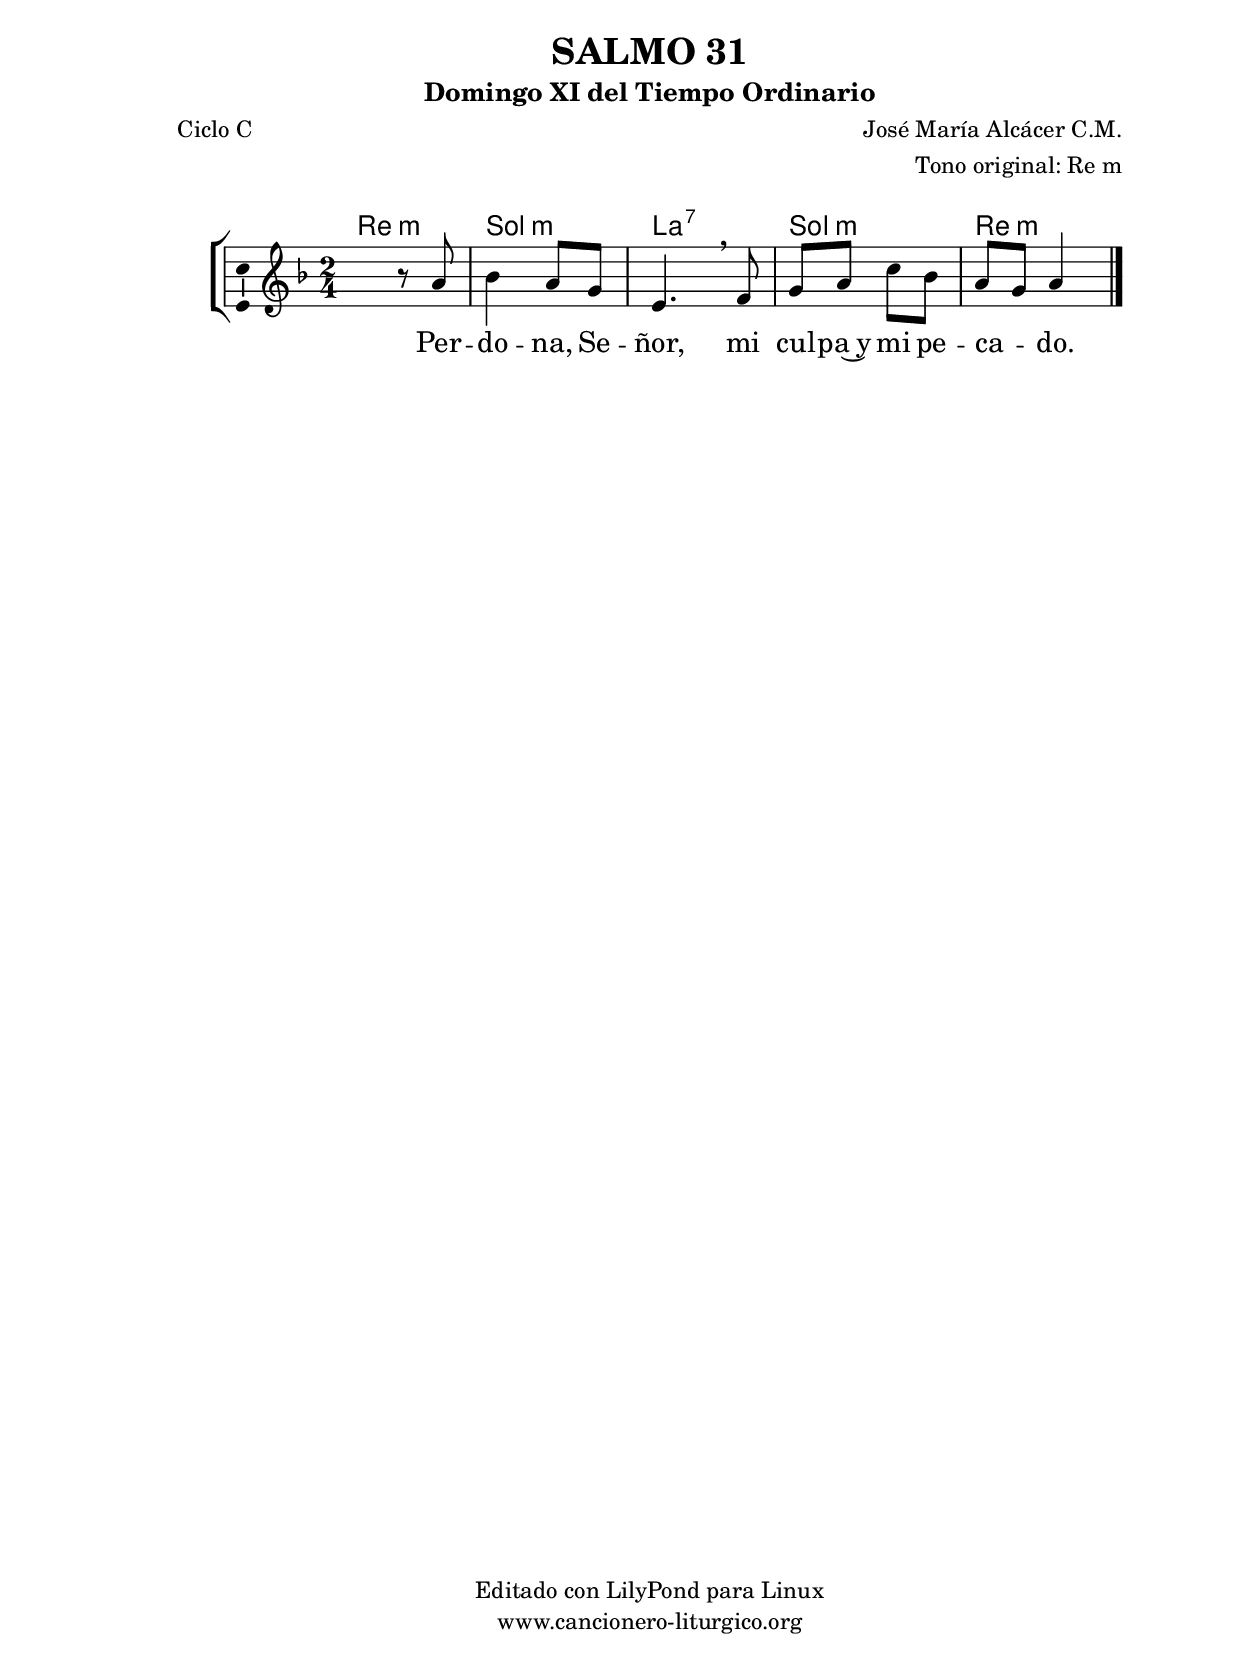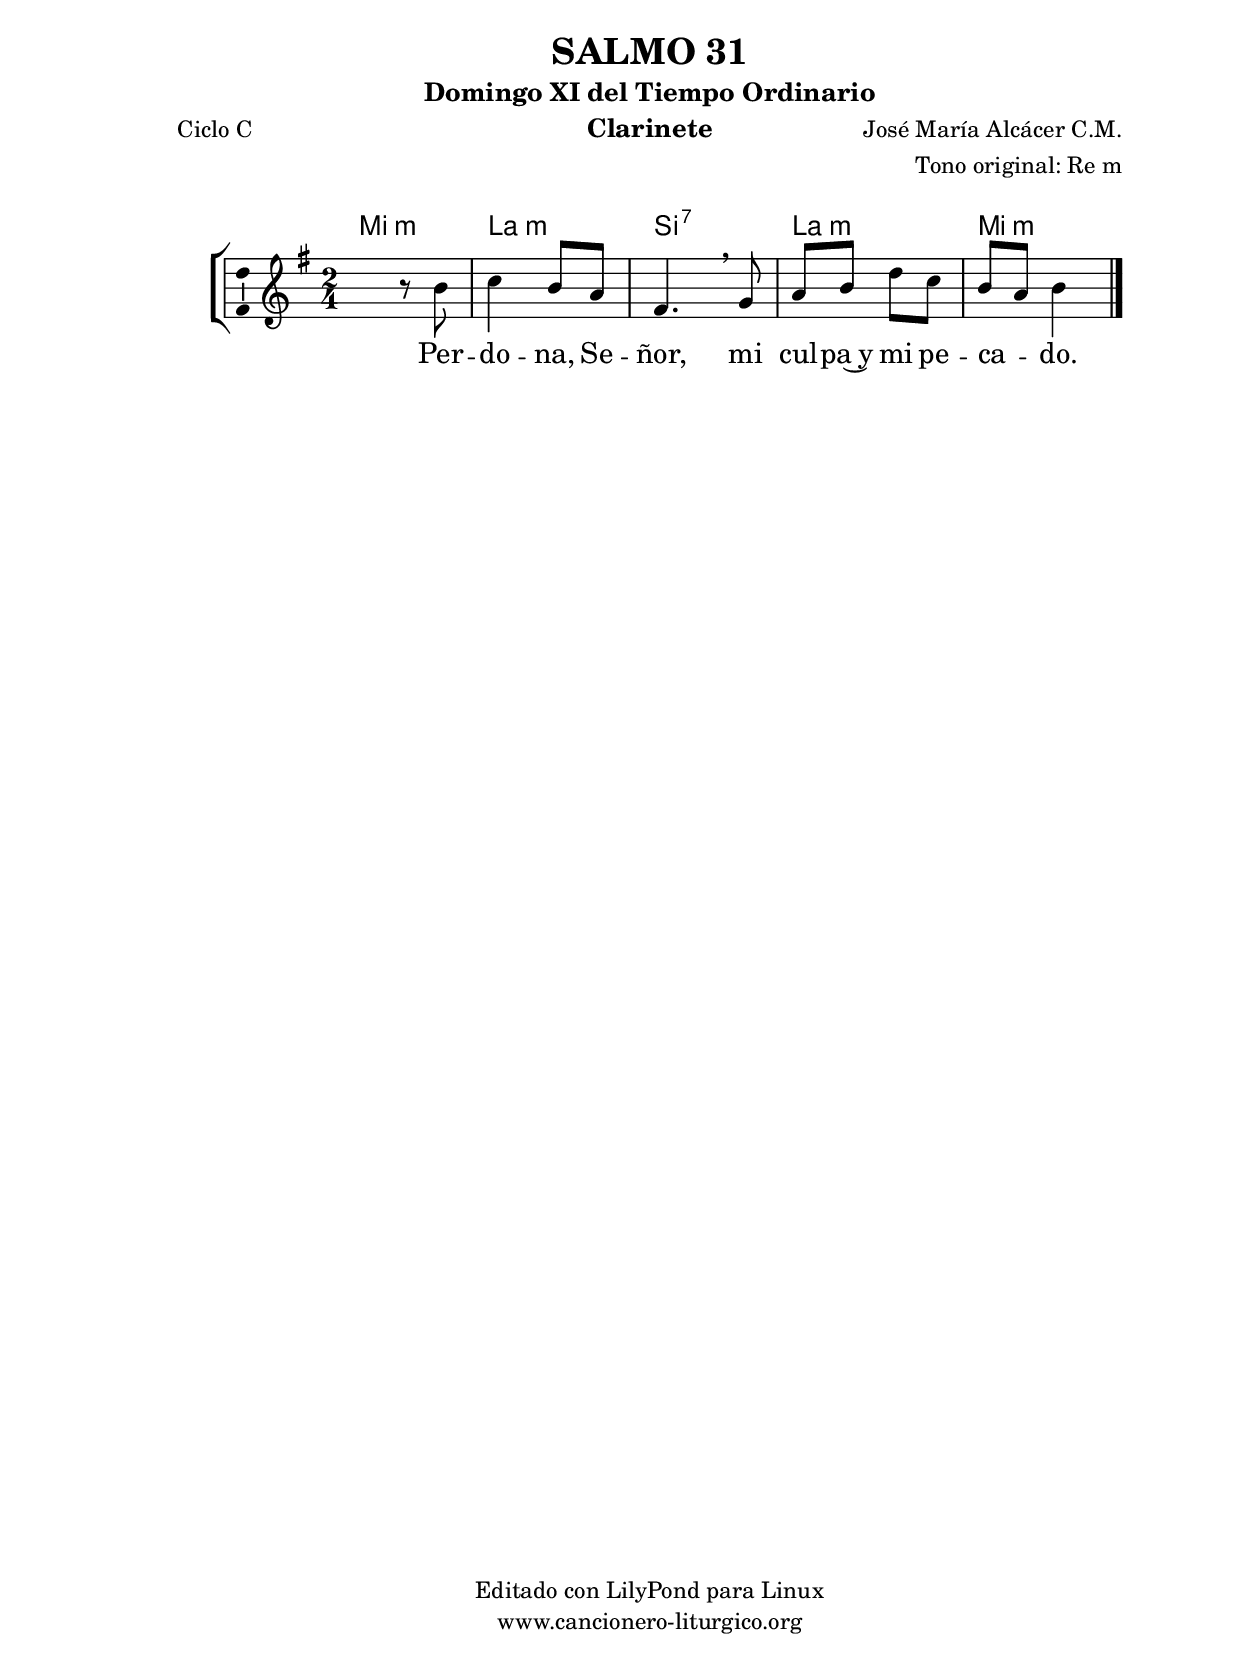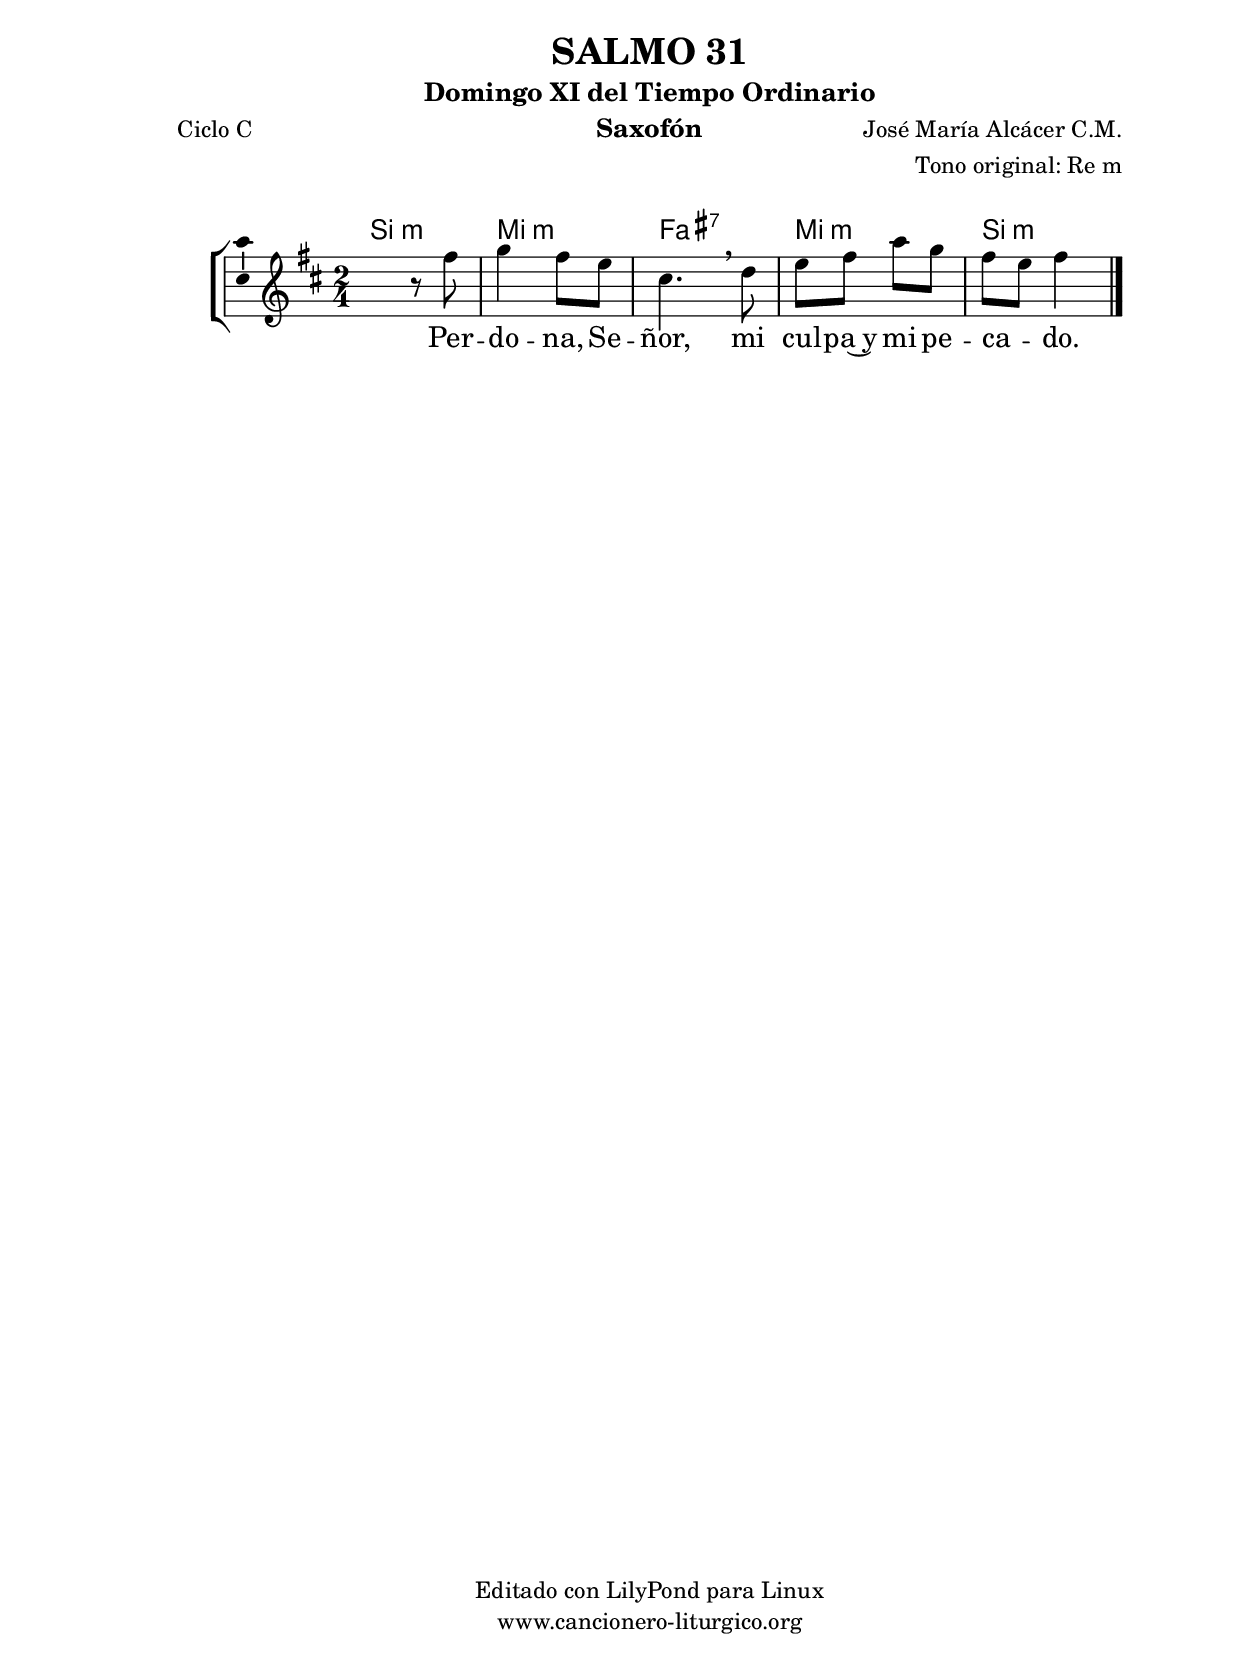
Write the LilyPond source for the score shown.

%
%para convertir .midi en .wav:
%timidity filename.midi -Ow -o finename.wav
%
%
%Para convertir de .wav a .mp3:
%lame -h -m j filename.wav
%
%
%para escuchar el midi:
%timidity nombrefichero.midi
%


%versión de lilypond para la que se ha escrito esta partitura:
\version "2.16.0"

	%Tamaño papel
	#(set-default-paper-size "a4")
	%Tamaño partitura
	#(set-global-staff-size 20)
	%No responde al pulsar sobre una nota
	#(ly:set-option 'point-and-click #f)

%parámetros del encabezamiento:
\header {
	title = "SALMO 31"
	subtitle = "Domingo XI del Tiempo Ordinario"
	composer = "José María Alcácer C.M."
	poet = "Ciclo C"
	meter = ""
	arranger = "Tono original: Re m"
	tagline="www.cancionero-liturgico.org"
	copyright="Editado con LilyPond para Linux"
	tiempo = "Ordinario"
	usos = "Salmo"
	letra = "Perdona, Señor, mi culpa y mi pecado."
	}

%parámetros asociados al papel:
\paper  {
	oddHeaderMarkup = \markup {\fill-line { \on-the-fly #not-first-page \fromproperty #'header:title \on-the-fly #not-first-page \fromproperty #'header:composer }}
	evenHeaderMarkup = \markup {\fill-line { \fromproperty #'header:composer \fromproperty #'header:title }}
	#(set-paper-size "a4")
	print-page-number = ##f
	first-page-number = 1
	print-first-page-number = ##f
%	head-separation = 3.0 \cm
	top-margin = 2.0 \cm
	bottom-margin = 0.5\cm
%%%	bottom-margin = -1.0\cm
	left-margin = 3.0 \cm
	line-width = 16.0 \cm 
	indent = 8\mm
	interscoreline = 2.\mm
	between-system-space = 15\mm
%	para que las partituras no llenen la hoja:
	ragged-bottom = ##t
%	idem para la última hoja:
	ragged-last-bottom = ##f
%	para que las partituras llenen el ancho del papel:
	ragged-last = ##f
	after-title-space = 2.5 \cm
%page-count=1
%system-count=8

	%Flexible Vertical Spacing
%	markup-markup-spacing =
%	#'((basic-distance . 15) (minimum-distance . 15) (padding . 3))
	markup-system-spacing =
	#'((basic-distance . 15) (minimum-distance . 15) (padding . 3))
	system-system-spacing =
	#'((basic-distance . 15) (minimum-distance . 15) (padding . 3))
	score-system-spacing =
	#'((basic-distance . 15) (minimum-distance . 15) (padding . 5))
%	top-system-spacing = % header
%	#'((basic-distance . 8) (minimum-distance . 0) (padding . 3))
%	top-markup-spacing =
%	#'((basic-distance . 20) (minimum-distance . 20) (padding . 3))
	last-bottom-spacing = % footer
	#'((basic-distance . 5) (minimum-distance . 5) (padding . 3))
%	score-markup-spacing =
%	#'((basic-distance . 16) (minimum-distance . 13) (padding . 3))

	}


%parámetros que afectan a toda la partitura:
global =  {
	%clave de sol (G):
	\clef G
	%armadura:
%	\transpose f a
	\key d \minor
	\tempo 4=75
	\set Score.tempoHideNote = ##t
	}


acordes = {
	\italianChords
	\chordmode {
%	\transpose f a
{

d2:m g:m a:7 g:m d2:m

	}
	}
}

melodia = 
%	\transpose f a
{
	\relative c''{
	\time 2/4

s4 r8 a8
bes4 a8 g
e4. \breathe f8
g8 a c bes
a8 g a4

	\bar "|."
	}
	}


texto = \lyricmode {
Per -- do -- na, Se -- ñor, mi cul -- pa~y mi pe -- ca -- _ do.
	}


acordesStaff = \context ChordNames = acordesStaff <<
	\set chordChanges = ##t
	\acordes
	>>


vozStaff = \context Voice = vozStaff
\with {\consists "Ambitus_engraver"}
<<
%	\set Staff.instrumentName = ""
%	\set Staff.shortInstrumentName = ""
%	\set Staff.midiInstrument = #"clarinet"
%	\set Staff.midiInstrument = #"cello"
%	\set Staff.midiInstrument = #"flute"
	\set Staff.midiInstrument = #"electric guitar (jazz)"
%	\set Staff.midiInstrument = #"english horn"
%	\set Staff.midiInstrument = #"violin"
%	\set Staff.midiInstrument = #"glockenspiel"
	\set Staff.midiMinimumVolume = #0.7
	\set Staff.midiMaximumVolume = #0.9
	\global
	\melodia
	>>


textoStaff = \context Lyrics = textoStaff <<
	\lyricsto vozStaff \texto
	>>

\book {
	\score {
		\context ChoirStaff {
			\override StaffGroup.SystemStartBracket #'collapse-height = #1
			\override Score.SystemStartBar #'collapse-height = #1
			<<
			\acordesStaff
			\vozStaff
			\textoStaff
			>>
			}
		\layout {
	    		\context {
				\Lyrics
				\override LyricText #'font-size = #2
				}
	   		 \context {
				\Score
				%fontSize = #3
				\override StaffSymbol #'staff-space = #(magstep +3)
				%\override Beam #'thickness = #0.55
				%\override SpacingSpanner #'spacing-increment = #1.0
				%\override Slur #'height-limit = #1.5
				}
			}
		}
	\score {
		\unfoldRepeats
		\context ChoirStaff {
			<<
			\acordesStaff
			\vozStaff
			>>
			}
		\midi {
	  		\context {
	  			\Score
				tempoWholesPerMinute = #(ly:make-moment 70 4)
				}
			}
		}
	}

%Partitura para clarinete
#(define output-suffix "C")
\book {
	\header{
		instrument = "Clarinete"
		}
	\score {
		\context ChoirStaff {
			\override StaffGroup.SystemStartBracket #'collapse-height = #1
			\override Score.SystemStartBar #'collapse-height = #1
\transpose c d
			<<
			\acordesStaff
			\vozStaff
			\textoStaff
			>>
			}
		\layout {
	    		\context {
				\Lyrics
				\override LyricText #'font-size = #2
				}
	   		 \context {
				\Score
				%fontSize = #3
				\override StaffSymbol #'staff-space = #(magstep +3)
				%\override Beam #'thickness = #0.55
				%\override SpacingSpanner #'spacing-increment = #1.0
				%\override Slur #'height-limit = #1.5
				}
			}
		}
	}

%Partitura para saxofón
#(define output-suffix "S")
\book {
	\header{
		instrument = "Saxofón"
		}
	\score {
		\context ChoirStaff {
			\override StaffGroup.SystemStartBracket #'collapse-height = #1
			\override Score.SystemStartBar #'collapse-height = #1
\transpose c a
			<<
			\acordesStaff
			\vozStaff
			\textoStaff
			>>
			}
		\layout {
	    		\context {
				\Lyrics
				\override LyricText #'font-size = #2
				}
	   		 \context {
				\Score
				%fontSize = #3
				\override StaffSymbol #'staff-space = #(magstep +3)
				%\override Beam #'thickness = #0.55
				%\override SpacingSpanner #'spacing-increment = #1.0
				%\override Slur #'height-limit = #1.5
				}
			}
		}
	}

